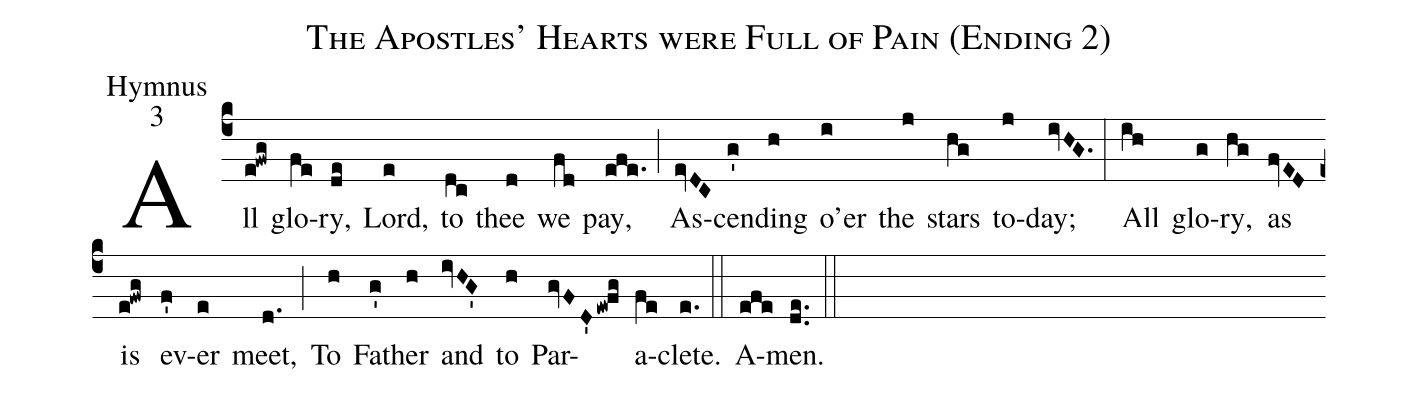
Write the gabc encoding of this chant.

name: The Apostles' Hearts were Full of Pain (Ending 2);
office-part: Hymnus;
mode: 3;
%%
(c4)All(e!fwg) glo(fe)ry,(de) Lord,(e) to(dc) thee(d) we(fd) pay,(efe.) (;)

As(evDC)cend(g')ing(h) o'er(i) the(j) stars(hg) to-(j)day;(ivHG.) (:)

All(ih) glo(g)ry,(hg) as(fvED) is(e!fwg) ev(f')er(e) meet,(d.) (;)

To(h) Fa(g')ther(h) and(ivHG') to(h) Par(gvFD'ew!fg)a(fe)clete.(e.) (::)

A(efe)men.(de..) (::)
